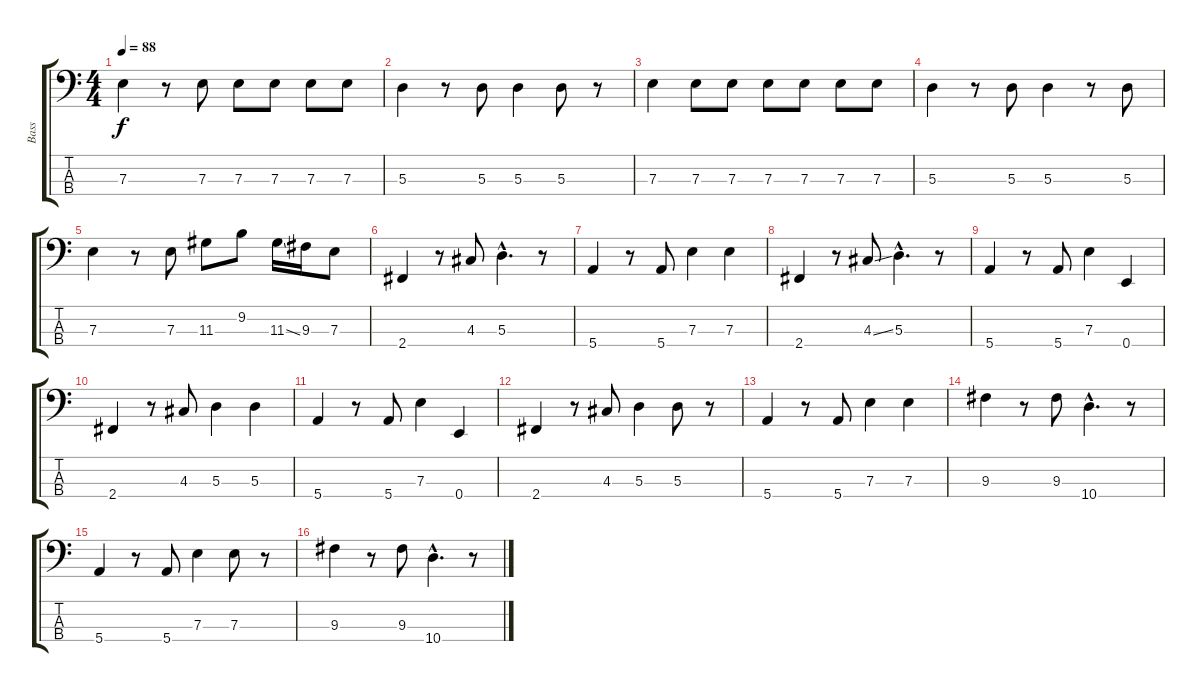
\track ("Bass" "Bass") {instrument electricbassfinger}
\staff {score tabs}
\tuning (G2 D2 A1 E1) {hide}
\ts (4 4)
\tempo 88
\clef f4
\ks c
7.3.4{dy f} r.8 7.3.8 7.3.8 7.3.8 7.3.8 7.3.8 |
5.3.4 r.8 5.3.8 5.3.4 5.3.8 r.8 |
7.3.4 7.3.8 7.3.8 7.3.8 7.3.8 7.3.8 7.3.8 |
5.3.4 r.8 5.3.8 5.3.4 r.8 5.3.8 |
7.3.4 r.8 7.3.8 11.3.8 9.2.8 11.3{ss}.16 9.3.16 7.3.8 |
2.4.4 r.8 4.3.8 5.3{hac}.4{d} r.8 |
5.4.4 r.8 5.4.8 7.3.4 7.3.4 |
2.4.4 r.8 4.3{ss}.8 5.3{hac}.4{d} r.8 |
5.4.4 r.8 5.4.8 7.3.4 0.4.4 |
2.4.4 r.8 4.3.8 5.3.4 5.3.4 |
5.4.4 r.8 5.4.8 7.3.4 0.4.4 |
2.4.4 r.8 4.3.8 5.3.4 5.3.8 r.8 |
5.4.4 r.8 5.4.8 7.3.4 7.3.4 |
9.3.4 r.8 9.3.8 10.4{hac}.4{d} r.8 |
5.4.4 r.8 5.4.8 7.3.4 7.3.8 r.8 |
9.3.4 r.8 9.3.8 10.4{hac}.4{d} r.8
